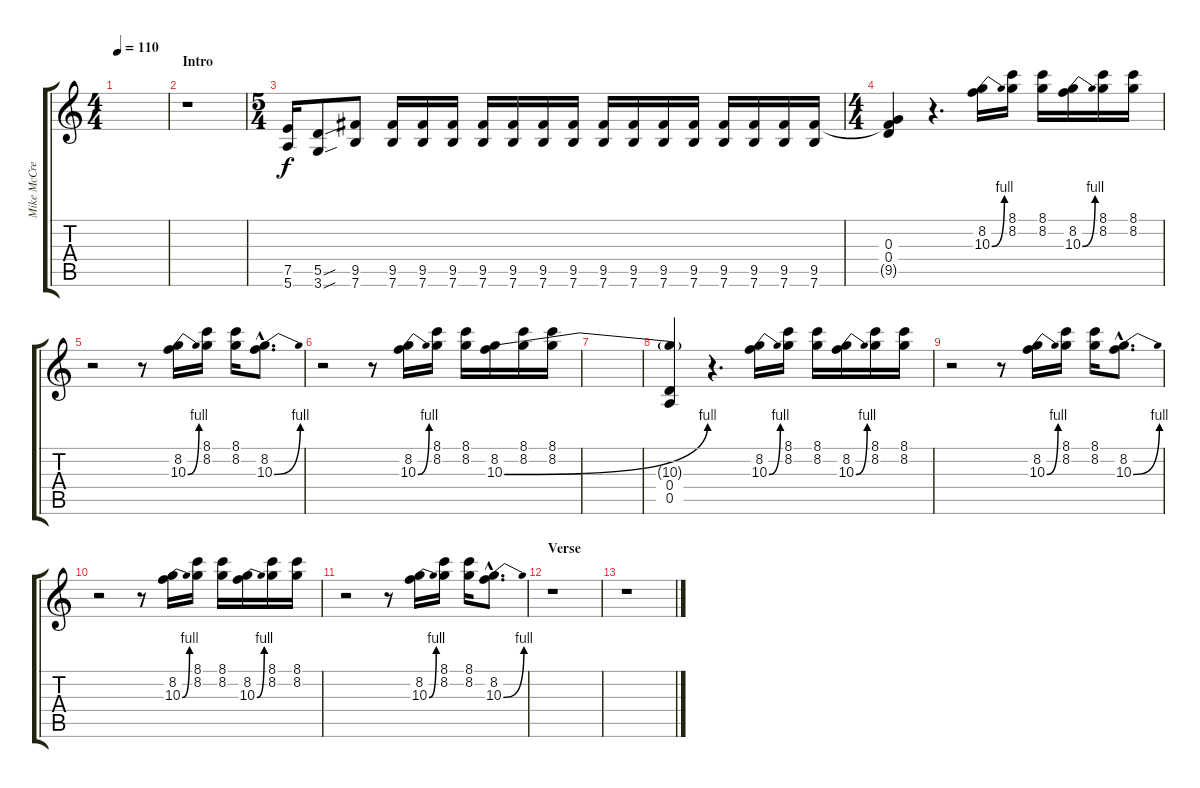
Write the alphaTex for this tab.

\track ("Mike McCready (2nd gtr.)" "Mike McCre") {instrument overdrivenguitar}
\staff {score tabs}
\tuning (E4 B3 G3 D3 A2 E2) {hide}
\ts (4 4)
\tempo 110
\clef g2
\ks c
|
\section ("" "Intro")
r.1 |
\ts (5 4)
(7.5 5.6).16 (5.5{sou} 3.6{sou}).8 (9.5 7.6).8 (9.5 7.6).16 (9.5 7.6).16 (9.5 7.6).16 (9.5 7.6).16 (9.5 7.6).16 (9.5 7.6).16 (9.5 7.6).16 (9.5 7.6).16 (9.5 7.6).16 (9.5 7.6).16 (9.5 7.6).16 (9.5 7.6).16 (9.5 7.6).16 (9.5 7.6).16 (9.5 7.6).16 |
\ts (4 4)
(0.3 0.4 9.5{t}).4 r.4{d} (8.2 10.3{be (bend 0 0 60 4)}).16 (8.1 8.2).16 (8.1 8.2).16 (8.2 10.3{be (bend 0 0 60 4)}).16 (8.1 8.2).16 (8.1 8.2).16 |
r.2 r.8 (8.2 10.3{be (bend 0 0 60 4)}).16 (8.1 8.2).16 (8.1 8.2).16 (8.2{hac} 10.3{be (bend 0 0 60 4) hac}).8{d} |
r.2 r.8 (8.2 10.3{be (bend 0 0 60 4)}).16 (8.1 8.2).16 (8.1 8.2).16 (8.2 10.3{be (bend 0 0 60 4)}).16 (8.1 8.2).16 (8.1 8.2).16 |
|
(10.3{t} 0.4 0.5).4 r.4{d} (8.2 10.3{be (bend 0 0 60 4)}).16 (8.1 8.2).16 (8.1 8.2).16 (8.2 10.3{be (bend 0 0 60 4)}).16 (8.1 8.2).16 (8.1 8.2).16 |
r.2 r.8 (8.2 10.3{be (bend 0 0 60 4)}).16 (8.1 8.2).16 (8.1 8.2).16 (8.2{hac} 10.3{be (bend 0 0 60 4) hac}).8{d} |
r.2 r.8 (8.2 10.3{be (bend 0 0 60 4)}).16 (8.1 8.2).16 (8.1 8.2).16 (8.2 10.3{be (bend 0 0 60 4)}).16 (8.1 8.2).16 (8.1 8.2).16 |
r.2 r.8 (8.2 10.3{be (bend 0 0 60 4)}).16 (8.1 8.2).16 (8.1 8.2).16 (8.2{hac} 10.3{be (bend 0 0 60 4) hac}).8{d} |
\section ("" "Verse")
r.1 |
r.1
